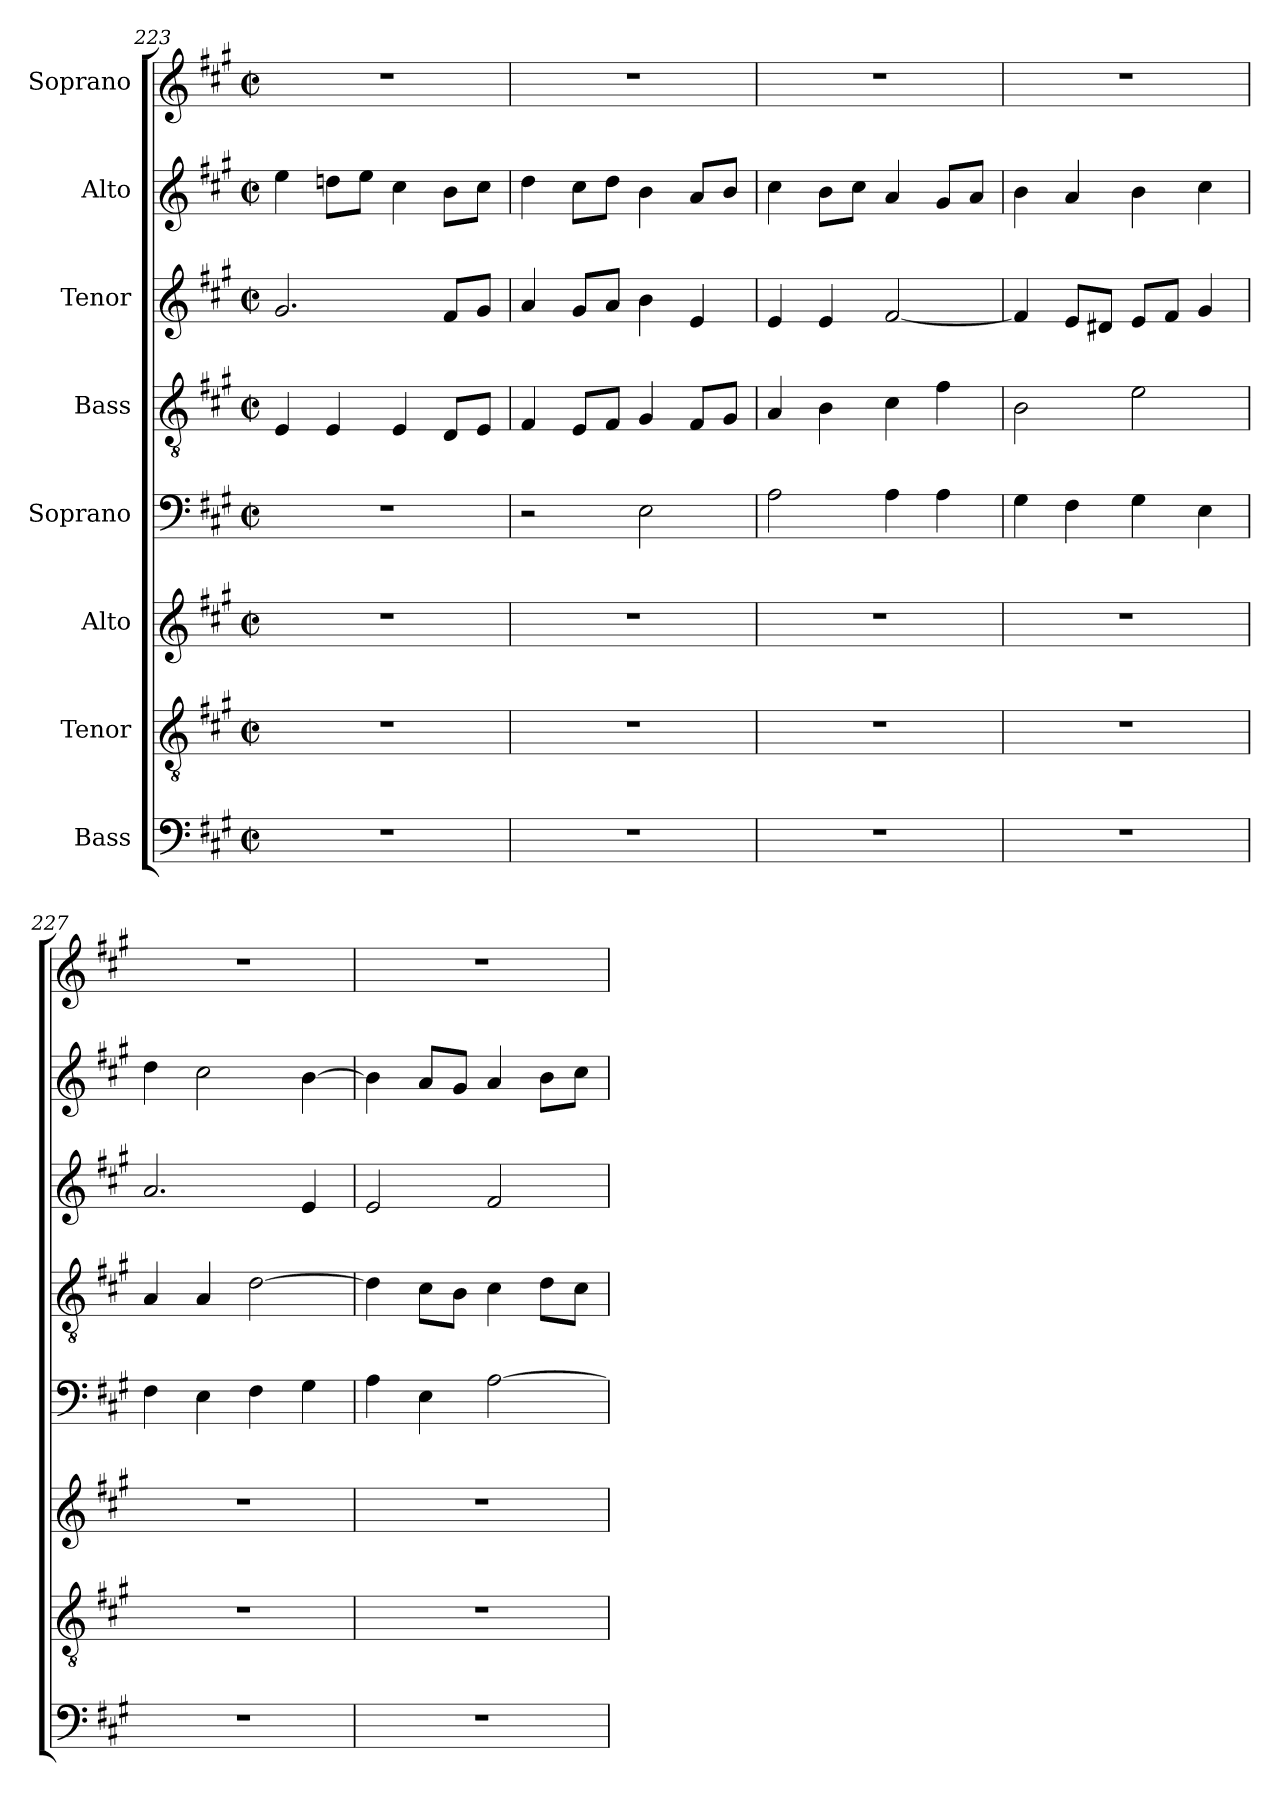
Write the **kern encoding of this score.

**kern	**kern	**kern	**kern	**kern	**kern	**kern	**kern
*part8	*part7	*part6	*part5	*part4	*part3	*part2	*part1
*staff8	*staff7	*staff6	*staff5	*staff4	*staff3	*staff2	*staff1
*I"Bass	*I"Tenor	*I"Alto	*I"Soprano	*I"Bass	*I"Tenor	*I"Alto	*I"Soprano
*clefF4	*clefGv2	*clefG2	*clefF4	*clefGv2	*clefG2	*clefG2	*clefG2
*k[f#c#g#]	*k[f#c#g#]	*k[f#c#g#]	*k[f#c#g#]	*k[f#c#g#]	*k[f#c#g#]	*k[f#c#g#]	*k[f#c#g#]
*A:	*A:	*A:	*A:	*A:	*A:	*A:	*A:
*M2/2	*M2/2	*M2/2	*M2/2	*M2/2	*M2/2	*M2/2	*M2/2
*met(c|)	*met(c|)	*met(c|)	*met(c|)	*met(c|)	*met(c|)	*met(c|)	*met(c|)
=223	=223	=223	=223	=223	=223	=223	=223
1r	1r	1r	1r	4E/	2.g#/	4ee\	1r
.	.	.	.	4E/	.	8ddn\L	.
.	.	.	.	.	.	8ee\J	.
.	.	.	.	4E/	.	4cc#\	.
.	.	.	.	8D/L	8f#/L	8b\L	.
.	.	.	.	8E/J	8g#/J	8cc#\J	.
!!LO:PB:g=z
=224	=224	=224	=224	=224	=224	=224	=224
1r	1r	1r	2r	4F#/	4a/	4dd\	1r
.	.	.	.	8E/L	8g#/L	8cc#\L	.
.	.	.	.	8F#/J	8a/J	8dd\J	.
.	.	.	2E\	4G#/	4b\	4b\	.
.	.	.	.	8F#/L	4e/	8a/L	.
.	.	.	.	8G#/J	.	8b/J	.
=225	=225	=225	=225	=225	=225	=225	=225
1r	1r	1r	2A\	4A/	4e/	4cc#\	1r
.	.	.	.	4B\	4e/	8b\L	.
.	.	.	.	.	.	8cc#\J	.
.	.	.	4A\	4c#\	[<2f#/	4a/	.
.	.	.	4A\	4f#\	.	8g#/L	.
.	.	.	.	.	.	8a/J	.
=226	=226	=226	=226	=226	=226	=226	=226
1r	1r	1r	4G#\	2B\	4f#/]	4b\	1r
.	.	.	4F#\	.	8e/L	4a/	.
.	.	.	.	.	8d#X/J	.	.
.	.	.	4G#\	2e\	8e/L	4b\	.
.	.	.	.	.	8f#/J	.	.
.	.	.	4E\	.	4g#/	4cc#\	.
=227	=227	=227	=227	=227	=227	=227	=227
1r	1r	1r	4F#\	4A/	2.a/	4dd\	1r
.	.	.	4E\	4A/	.	2cc#\	.
.	.	.	4F#\	[>2d\	.	.	.
.	.	.	4G#\	.	4e/	[>4b\	.
=228	=228	=228	=228	=228	=228	=228	=228
1r	1r	1r	4A\	4d\]	2e/	4b\]	1r
.	.	.	4E\	8c#\L	.	8a/L	.
.	.	.	.	8B\J	.	8g#/J	.
.	.	.	[>2A\	4c#\	2f#/	4a/	.
.	.	.	.	8d\L	.	8b\L	.
.	.	.	.	8c#\J	.	8cc#\J	.
=	=	=	=	=	=	=	=
*-	*-	*-	*-	*-	*-	*-	*-
